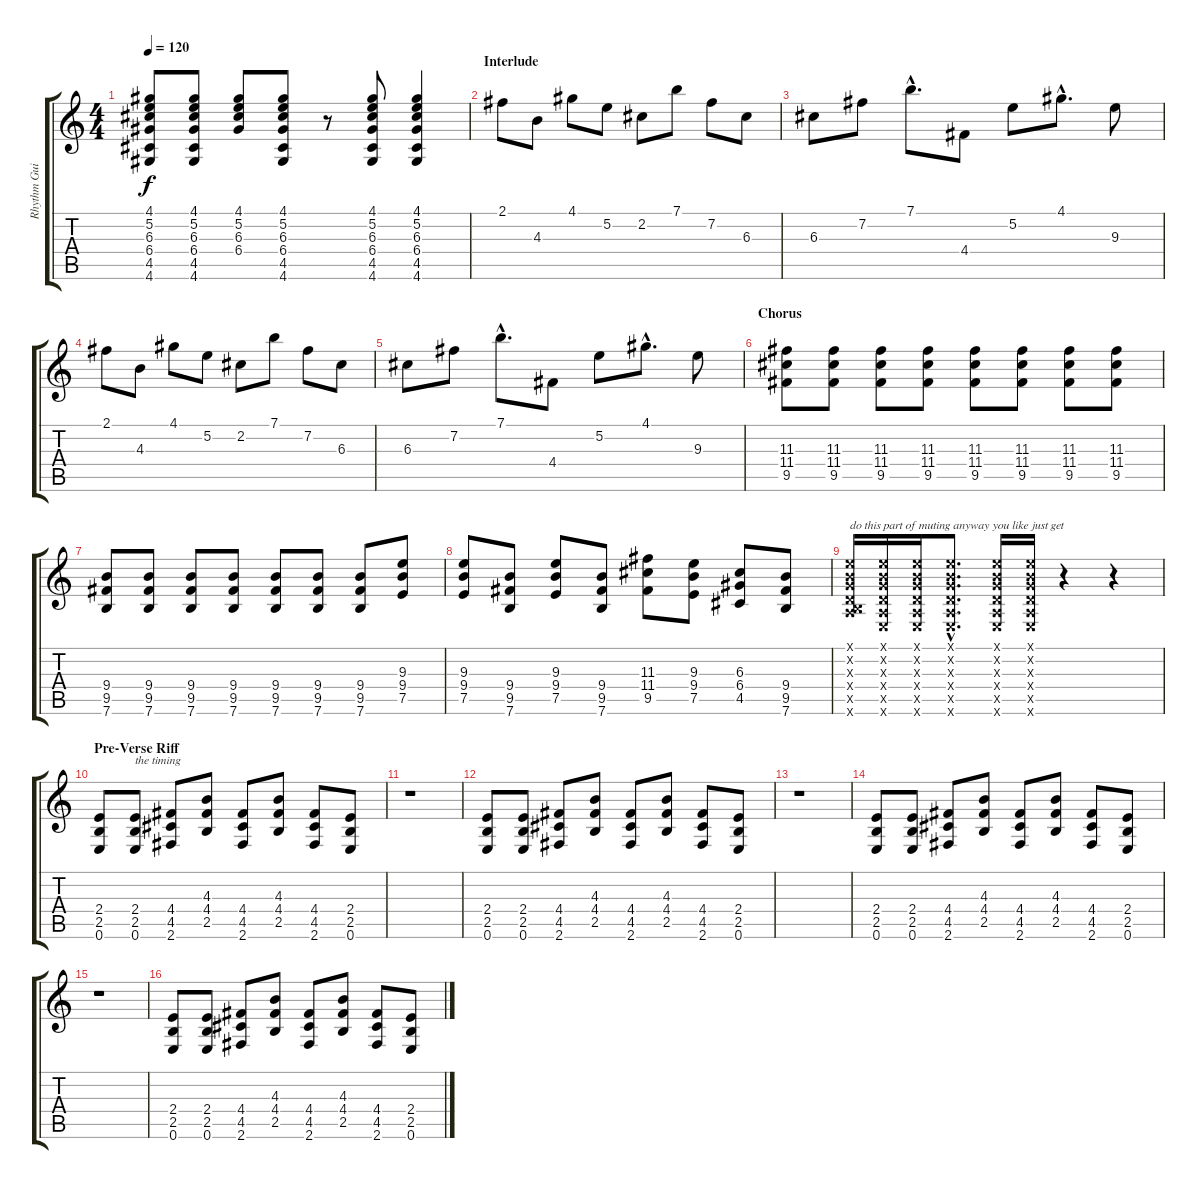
\track ("Rhythm Guitar" "Rhythm Gui") {instrument electricguitarmuted}
\staff {score tabs}
\tuning (E4 B3 G3 D3 A2 E2) {hide}
\ts (4 4)
\tempo 120
\clef g2
\ks c
(4.1 5.2 6.3 6.4 4.5 4.6).8{dy f} (4.1 5.2 6.3 6.4 4.5 4.6).8 (4.1 5.2 6.3 6.4).8 (4.1 5.2 6.3 6.4 4.5 4.6).8 r.8 (4.1 5.2 6.3 6.4 4.5 4.6).8 (4.1 5.2 6.3 6.4 4.5 4.6).4 |
\section ("" "Interlude")
2.1.8 4.3.8 4.1.8 5.2.8 2.2.8 7.1.8 7.2.8 6.3.8 |
6.3.8 7.2.8 7.1{hac}.8{d} 4.4.8 5.2.8 4.1{hac}.8{d} 9.3.8 |
2.1.8 4.3.8 4.1.8 5.2.8 2.2.8 7.1.8 7.2.8 6.3.8 |
6.3.8 7.2.8 7.1{hac}.8{d} 4.4.8 5.2.8 4.1{hac}.8{d} 9.3.8 |
\section ("" "Chorus")
(11.3 11.4 9.5).8{instrument distortionguitar} (11.3 11.4 9.5).8 (11.3 11.4 9.5).8 (11.3 11.4 9.5).8 (11.3 11.4 9.5).8 (11.3 11.4 9.5).8 (11.3 11.4 9.5).8 (11.3 11.4 9.5).8 |
(9.4 9.5 7.6).8 (9.4 9.5 7.6).8 (9.4 9.5 7.6).8 (9.4 9.5 7.6).8 (9.4 9.5 7.6).8 (9.4 9.5 7.6).8 (9.4 9.5 7.6).8 (9.3 9.4 7.5).8 |
(9.3 9.4 7.5).8 (9.4 9.5 7.6).8 (9.3 9.4 7.5).8 (9.4 9.5 7.6).8 (11.3 11.4 9.5).8 (9.3 9.4 7.5).8 (6.3 6.4 4.5).8 (9.4 9.5 7.6).8 |
(0.1{x} 0.2{x} 0.3{x} 0.4{x} 0.5{x} 7.6{x}).16{txt "do this part of muting anyway you like just get "} (0.1{x} 0.2{x} 0.3{x} 0.4{x} 0.5{x} 0.6{x}).16 (0.1{x} 0.2{x} 0.3{x} 0.4{x} 0.5{x} 0.6{x}).16 (0.1{hac x} 0.2{hac x} 0.3{hac x} 0.4{hac x} 0.5{hac x} 0.6{hac x}).8{d} (0.1{x} 0.2{x} 0.3{x} 0.4{x} 0.5{x} 0.6{x}).16 (0.1{x} 0.2{x} 0.3{x} 0.4{x} 0.5{x} 0.6{x}).16 r.4 r.4 |
\section ("" "Pre-Verse Riff")
(2.4 2.5 0.6).8 (2.4 2.5 0.6).8{txt "the timing"} (4.4 4.5 2.6).8 (4.3 4.4 2.5).8 (4.4 4.5 2.6).8 (4.3 4.4 2.5).8 (4.4 4.5 2.6).8 (2.4 2.5 0.6).8 |
r.1 |
(2.4 2.5 0.6).8 (2.4 2.5 0.6).8 (4.4 4.5 2.6).8 (4.3 4.4 2.5).8 (4.4 4.5 2.6).8 (4.3 4.4 2.5).8 (4.4 4.5 2.6).8 (2.4 2.5 0.6).8 |
r.1 |
(2.4 2.5 0.6).8 (2.4 2.5 0.6).8 (4.4 4.5 2.6).8 (4.3 4.4 2.5).8 (4.4 4.5 2.6).8 (4.3 4.4 2.5).8 (4.4 4.5 2.6).8 (2.4 2.5 0.6).8 |
r.1 |
(2.4 2.5 0.6).8 (2.4 2.5 0.6).8 (4.4 4.5 2.6).8 (4.3 4.4 2.5).8 (4.4 4.5 2.6).8 (4.3 4.4 2.5).8 (4.4 4.5 2.6).8 (2.4 2.5 0.6).8
